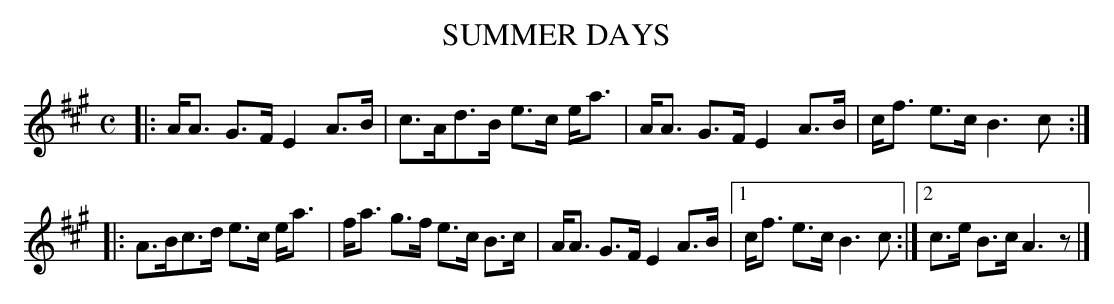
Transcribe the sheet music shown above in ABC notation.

X:1
T: SUMMER DAYS
M: C
L: 1/8
K: A
|:\
A<A G>F E2 A>B | c>Ad>B e>c e<a |\
A<A G>F E2 A>B | c<f e>c B3 c :|
|:\
A>Bc>d e>c e<a | f<a g>f e>c B>c |\
A<A G>F E2 A>B |[1 c<f e>c B3 c :|[2 c>e B>c A3 z |]
